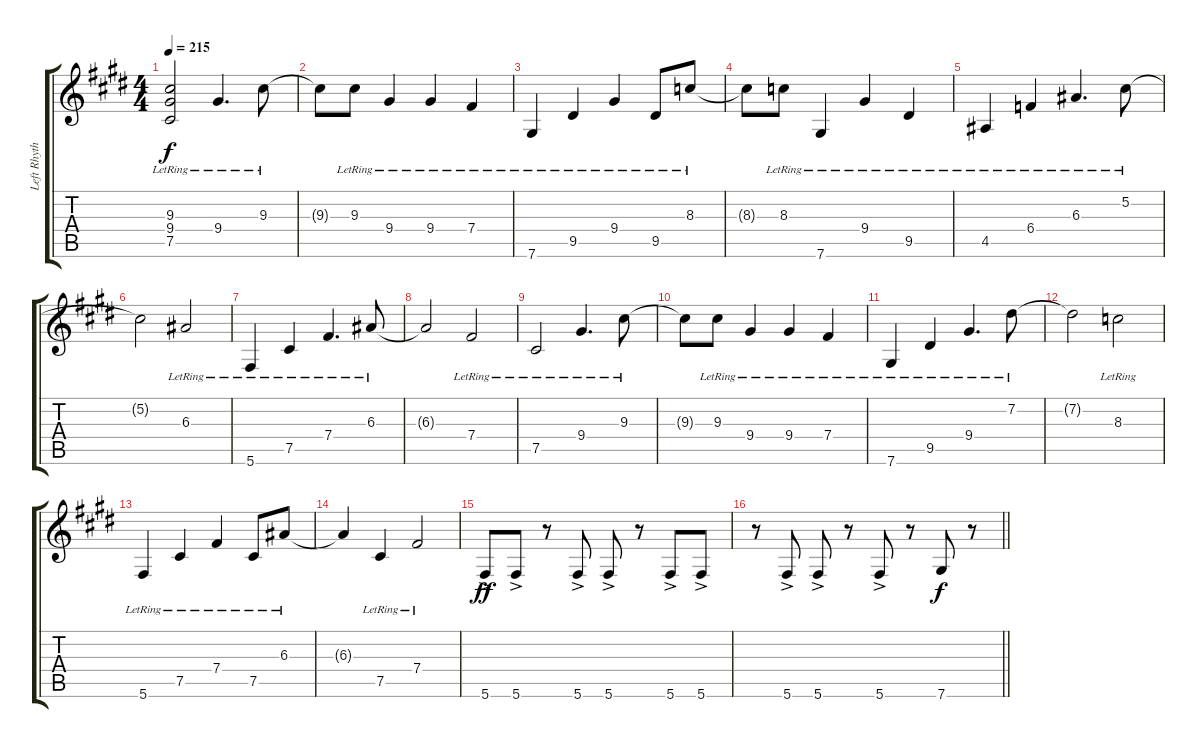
\track ("Left Rhythm" "Left Rhyth") {instrument overdrivenguitar}
\staff {score tabs}
\tuning (Db4 Ab3 E3 B2 Gb2 Db2) {hide}
\ts (4 4)
\tempo 215
\clef g2
\ks e
(9.3{lr} 9.4{lr} 7.5{lr}).2{dy f} 9.4{lr}.4{d} 9.3{lr}.8 |
9.3{t}.8 9.3{lr}.8 9.4{lr}.4 9.4{lr}.4 7.4{lr}.4 |
7.6{lr}.4 9.5{lr}.4 9.4{lr}.4 9.5{lr}.8 8.3{lr}.8 |
8.3{t}.8 8.3{lr}.8 7.6{lr}.4 9.4{lr}.4 9.5{lr}.4 |
4.5{lr}.4 6.4{lr}.4 6.3{lr}.4{d} 5.2{lr}.8 |
5.2{t}.2 6.3{lr}.2 |
5.6{lr}.4 7.5{lr}.4 7.4{lr}.4{d} 6.3{lr}.8 |
6.3{t}.2 7.4{lr}.2 |
7.5{lr}.2 9.4{lr}.4{d} 9.3{lr}.8 |
9.3{t}.8 9.3{lr}.8 9.4{lr}.4 9.4{lr}.4 7.4{lr}.4 |
7.6{lr}.4 9.5{lr}.4 9.4{lr}.4{d} 7.2{lr}.8 |
7.2{t}.2 8.3{lr}.2 |
5.6{lr}.4 7.5{lr}.4 7.4{lr}.4 7.5{lr}.8 6.3{lr}.8 |
6.3{t}.4 7.5{lr}.4 7.4{lr}.2 |
5.6{ac}.8{dy ff} 5.6{ac}.8 r.8 5.6{ac}.8 5.6{ac}.8 r.8 5.6{ac}.8 5.6{ac}.8 |
\barLineRight lightlight
r.8 5.6{ac}.8 5.6{ac}.8 r.8 5.6{ac}.8 r.8 7.6.8{dy f} r.8
